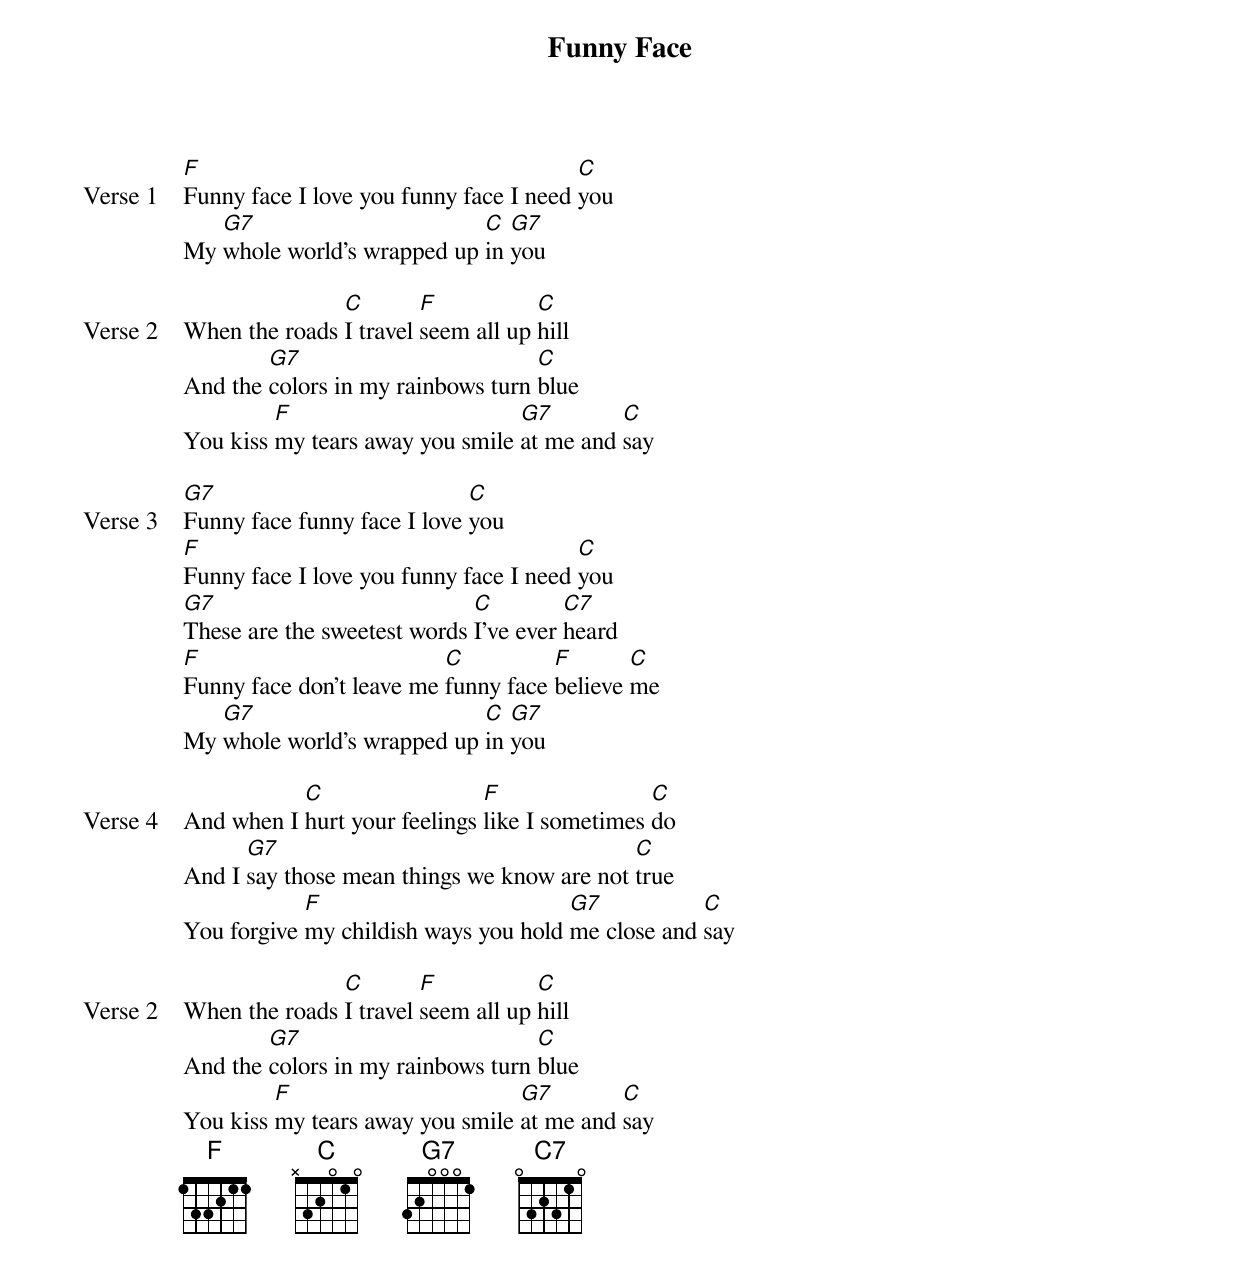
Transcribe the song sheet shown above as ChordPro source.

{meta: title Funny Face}
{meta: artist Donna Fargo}

{start_of_verse: Verse 1}
[F]Funny face I love you funny face I need [C]you
My [G7]whole world's wrapped up [C]in [G7]you
{end_of_verse}

{start_of_verse: Verse 2}
When the roads [C]I travel [F]seem all up [C]hill
And the [G7]colors in my rainbows turn [C]blue
You kiss [F]my tears away you smile [G7]at me and [C]say
{end_of_verse}

{start_of_verse: Verse 3}
[G7]Funny face funny face I love [C]you
[F]Funny face I love you funny face I need [C]you
[G7]These are the sweetest words [C]I've ever [C7]heard
[F]Funny face don't leave me [C]funny face [F]believe [C]me
My [G7]whole world's wrapped up [C]in [G7]you
{end_of_verse}

{start_of_verse: Verse 4}
And when I [C]hurt your feelings [F]like I sometimes [C]do
And I [G7]say those mean things we know are not [C]true
You forgive [F]my childish ways you hold [G7]me close and [C]say
{end_of_verse}

{start_of_verse: Verse 2}
When the roads [C]I travel [F]seem all up [C]hill
And the [G7]colors in my rainbows turn [C]blue
You kiss [F]my tears away you smile [G7]at me and [C]say
{end_of_verse}
